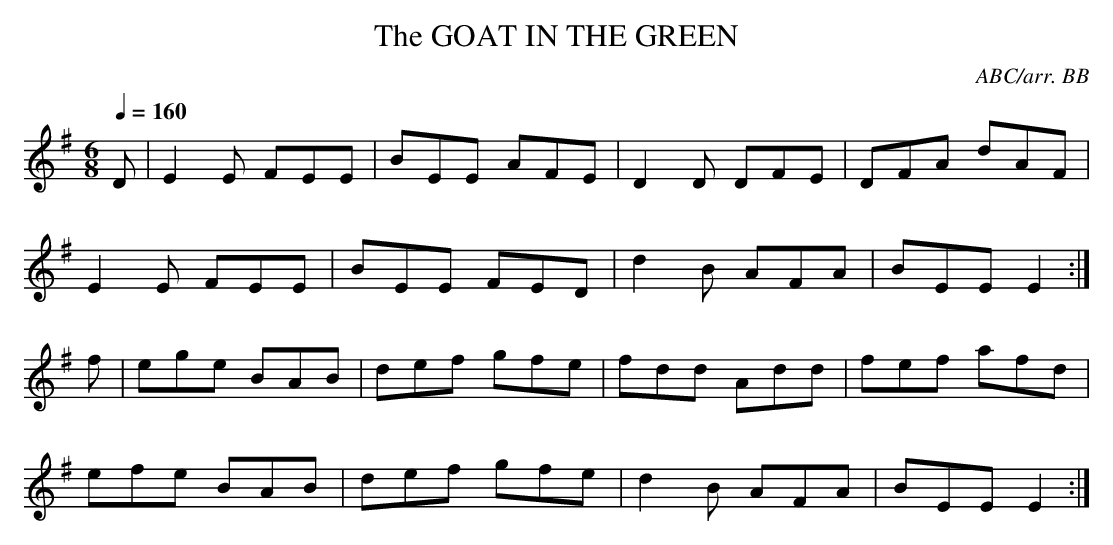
X:1
T:GOAT IN THE GREEN, The
C:ABC/arr. BB
Q:1/4=160
L:1/8
M:6/8
K:Em
D|E2E FEE|BEE AFE|D2D DFE|DFA dAF|
E2E FEE|BEE FED|d2B AFA|BEE E2:|
f|ege BAB|def gfe|fdd Add|fef afd|
efe BAB|def gfe|d2B AFA|BEE E2 :|
